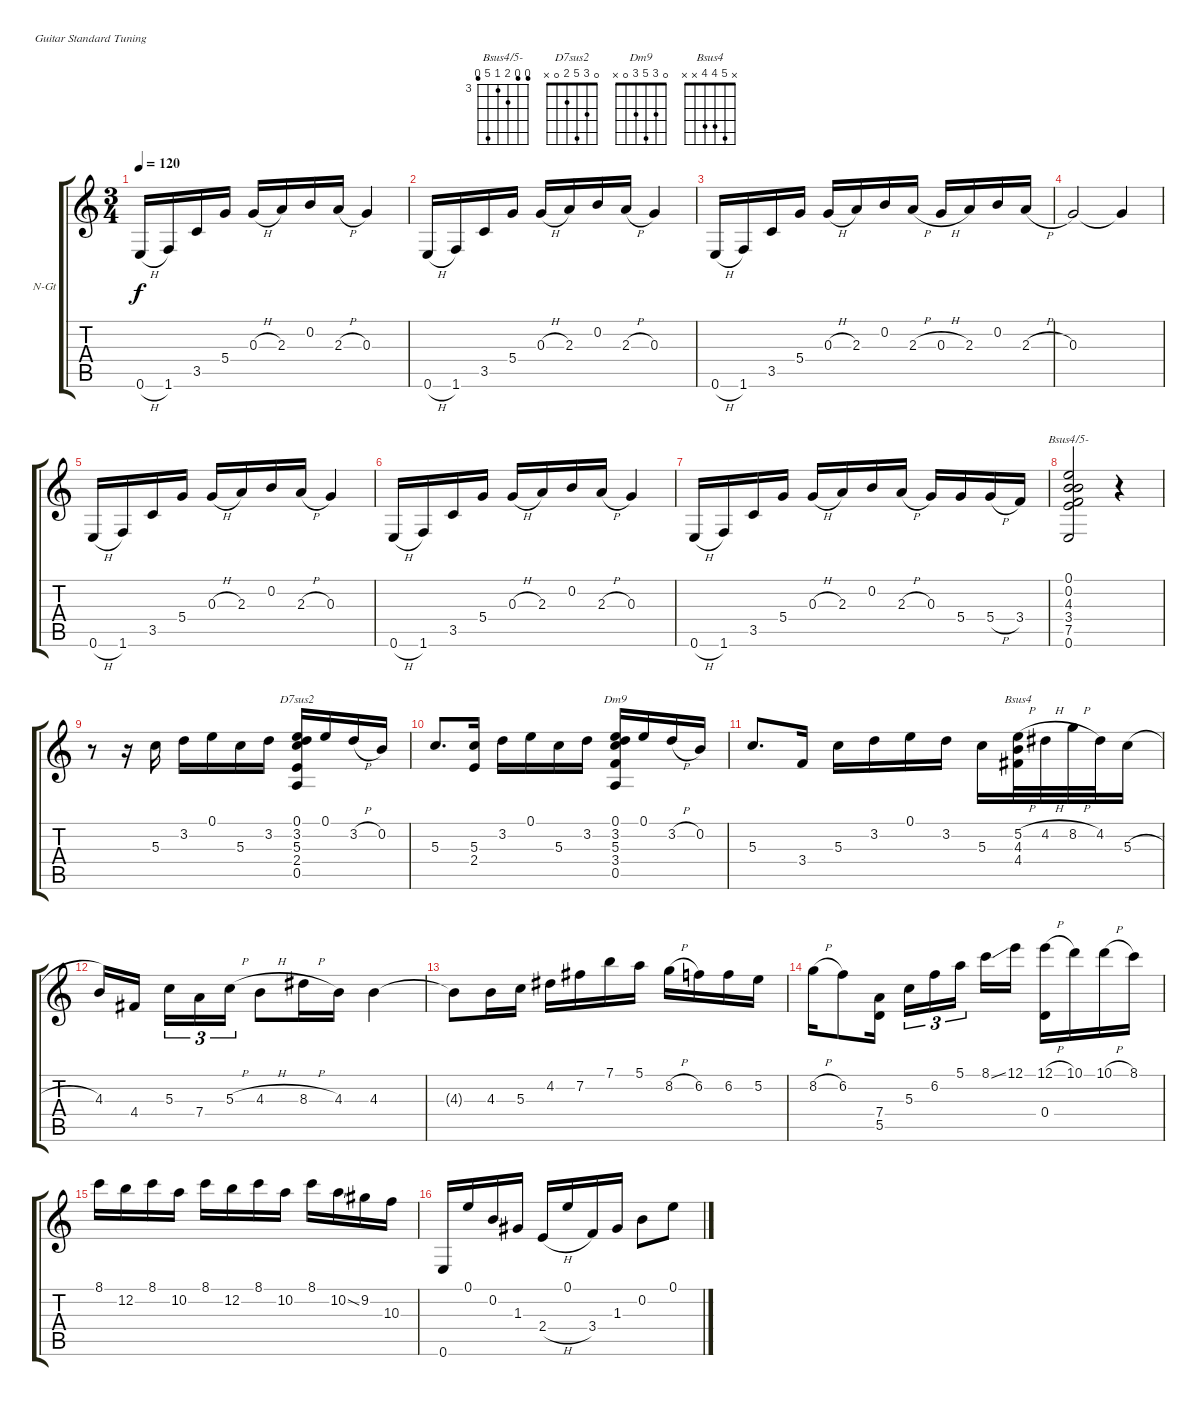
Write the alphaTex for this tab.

\bracketExtendMode groupsimilarinstruments
\firstSystemTrackNameOrientation horizontal
\otherSystemsTrackNameOrientation horizontal
\track ("Guitarra Flamenca" "N-Gt") {instrument acousticguitarnylon}
\staff {score tabs}
\tuning (E4 B3 G3 D3 A2 E2)
\chord ("Bsus4/5-" 2 2 4 3 7 2) {firstfret 3}
\chord ("D7sus2" 0 3 5 2 0 x)
\chord ("Dm9" 0 3 5 3 0 x)
\chord ("Bsus4" x 5 4 4 x x)
\ts (3 4)
\tempo 120
\clef g2
\ks c
0.6{h}.16{dy f instrument acousticguitarnylon} 1.6.16 3.5.16 5.4.16 0.3{h}.16 2.3.16 0.2.16 2.3{h}.16 0.3.4 |
0.6{h}.16 1.6.16 3.5.16 5.4.16 0.3{h}.16 2.3.16 0.2.16 2.3{h}.16 0.3.4 |
0.6{h}.16 1.6.16 3.5.16 5.4.16 0.3{h}.16 2.3.16 0.2.16 2.3{h}.16 0.3{h}.16 2.3.16 0.2.16 2.3{h}.16 |
0.3.2 0.3{t}.4 |
0.6{h}.16 1.6.16 3.5.16 5.4.16 0.3{h}.16 2.3.16 0.2.16 2.3{h}.16 0.3.4 |
0.6{h}.16 1.6.16 3.5.16 5.4.16 0.3{h}.16 2.3.16 0.2.16 2.3{h}.16 0.3.4 |
0.6{h}.16 1.6.16 3.5.16 5.4.16 0.3{h}.16 2.3.16 0.2.16 2.3{h}.16 0.3.16 5.4.16 5.4{h}.16 3.4.16 |
(0.1 0.2 4.3 3.4 7.5 0.6).2{ch "Bsus4/5-"} r.4 |
r.8 r.16 5.3.16 3.2.16 0.1.16 5.3.16 3.2.16 (0.1 3.2 5.3 2.4 0.5).16{ch "D7sus2"} 0.1.16 3.2{h}.16 0.2.16 |
5.3.8{d} (5.3 2.4).16 3.2.16 0.1.16 5.3.16 3.2.16 (0.1 3.2 5.3 3.4 0.5).16{ch "Dm9"} 0.1.16 3.2{h}.16 0.2.16 |
5.3.8{d} 3.4.16 5.3.16 3.2.16 0.1.16 3.2.16 5.3.16 (5.2{h} 4.3 4.4).32{ch "Bsus4"} 4.2{h}.32 8.2{h}.32 4.2.32 5.3{h}.16 |
4.3.16 4.4.16 5.3.16{tu (3 2)} 7.4.16{tu (3 2)} 5.3{h}.16{tu (3 2)} 4.3{h}.8 8.3{h}.16 4.3.16 4.3.4 |
4.3{t}.8 4.3.16 5.3.16 4.2.16 7.2.16 7.1.16 5.1.16 8.2{h}.16 6.2.16 6.2.16 5.2.16 |
8.2{h}.16 6.2.8 (7.4 5.5).16 5.3.16{tu (3 2)} 6.2.16{tu (3 2)} 5.1.16{tu (3 2)} 8.1{ss}.16 12.1.16 (12.1{h} 0.4).16 10.1.16 10.1{h}.16 8.1.16 |
8.1.16 12.2.16 8.1.16 10.2.16 8.1.16 12.2.16 8.1.16 10.2.16 8.1.16 10.2{ss}.16 9.2.16 10.3.16 |
0.6.16 0.1.16 0.2.16 1.3.16 2.4{h}.16 0.1.16 3.4.16 1.3.16 0.2.8 0.1.8
